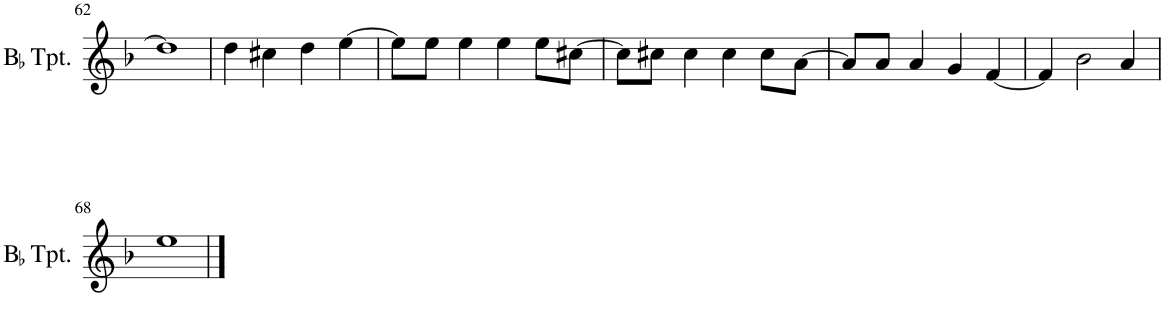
**kern
*part1
*staff1
*I"BaccidentalFlat Trumpet
*I'BaccidentalFlat Tpt.
!!LO:PB:g=z
*clefG2
*Trd1c2
*k[b-]
*M4/4
=62
1dd]
=63
4dd\
4cc#X\
4dd\
[4ee\
=64
8ee\L]
8ee\J
4ee\
4ee\
8ee\L
[8cc#X\J
=65
8cc#\L]
8cc#X\J
4cc#\
4cc#\
8cc#\L
[8a\J
=66
8a/L]
8a/J
4a/
4g/
[4f/
=67
4f/]
2b-\
4a/
!!LO:LB:g=z
=68
1ee
==
*-
